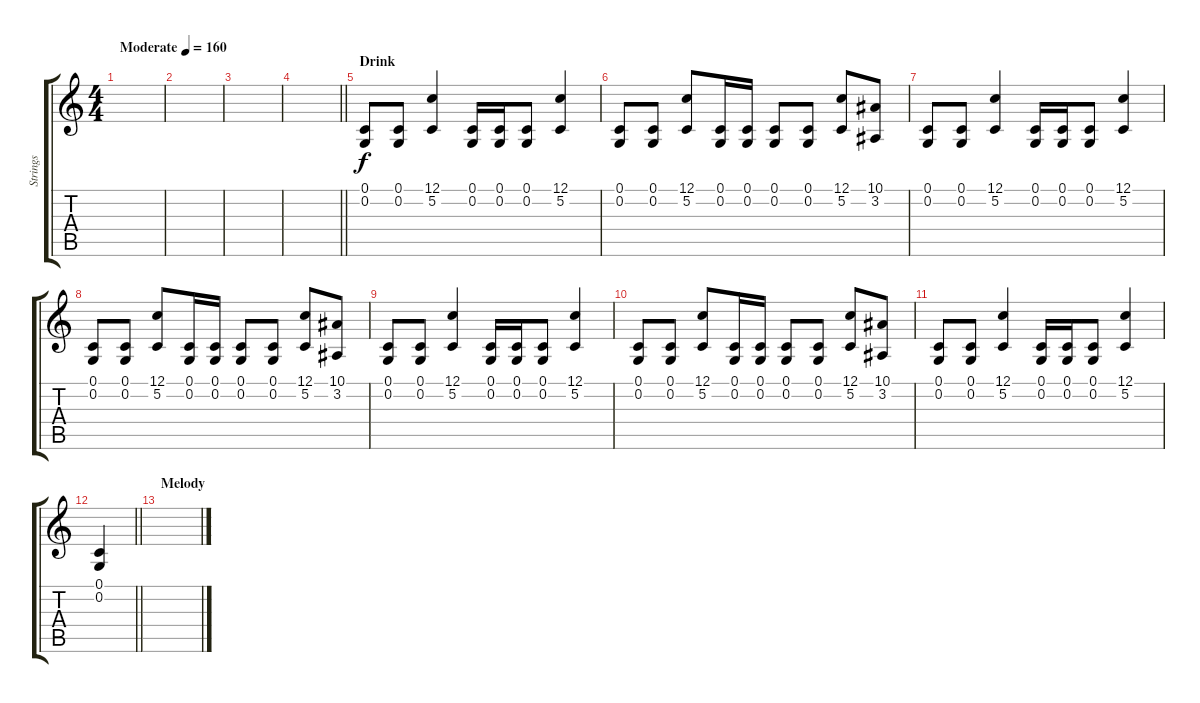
\track ("Strings" "Strings") {instrument stringensemble1}
\staff {score tabs}
\tuning (C4 G3 Eb3 Bb2 F2 C2) {hide}
\ts (4 4)
\tempo (160 "Moderate")
\clef g2
\ks c
|
|
|
\barLineRight lightlight
|
\section ("" "Drink")
(0.1 0.2).8 (0.1 0.2).8 (12.1 5.2).4 (0.1 0.2).16 (0.1 0.2).16 (0.1 0.2).8 (12.1 5.2).4 |
(0.1 0.2).8 (0.1 0.2).8 (12.1 5.2).8 (0.1 0.2).16 (0.1 0.2).16 (0.1 0.2).8 (0.1 0.2).8 (12.1 5.2).8 (10.1 3.2).8 |
(0.1 0.2).8 (0.1 0.2).8 (12.1 5.2).4 (0.1 0.2).16 (0.1 0.2).16 (0.1 0.2).8 (12.1 5.2).4 |
(0.1 0.2).8 (0.1 0.2).8 (12.1 5.2).8 (0.1 0.2).16 (0.1 0.2).16 (0.1 0.2).8 (0.1 0.2).8 (12.1 5.2).8 (10.1 3.2).8 |
(0.1 0.2).8 (0.1 0.2).8 (12.1 5.2).4 (0.1 0.2).16 (0.1 0.2).16 (0.1 0.2).8 (12.1 5.2).4 |
(0.1 0.2).8 (0.1 0.2).8 (12.1 5.2).8 (0.1 0.2).16 (0.1 0.2).16 (0.1 0.2).8 (0.1 0.2).8 (12.1 5.2).8 (10.1 3.2).8 |
(0.1 0.2).8 (0.1 0.2).8 (12.1 5.2).4 (0.1 0.2).16 (0.1 0.2).16 (0.1 0.2).8 (12.1 5.2).4 |
\barLineRight lightlight
(0.1 0.2).4 |
\section ("" "Melody")
